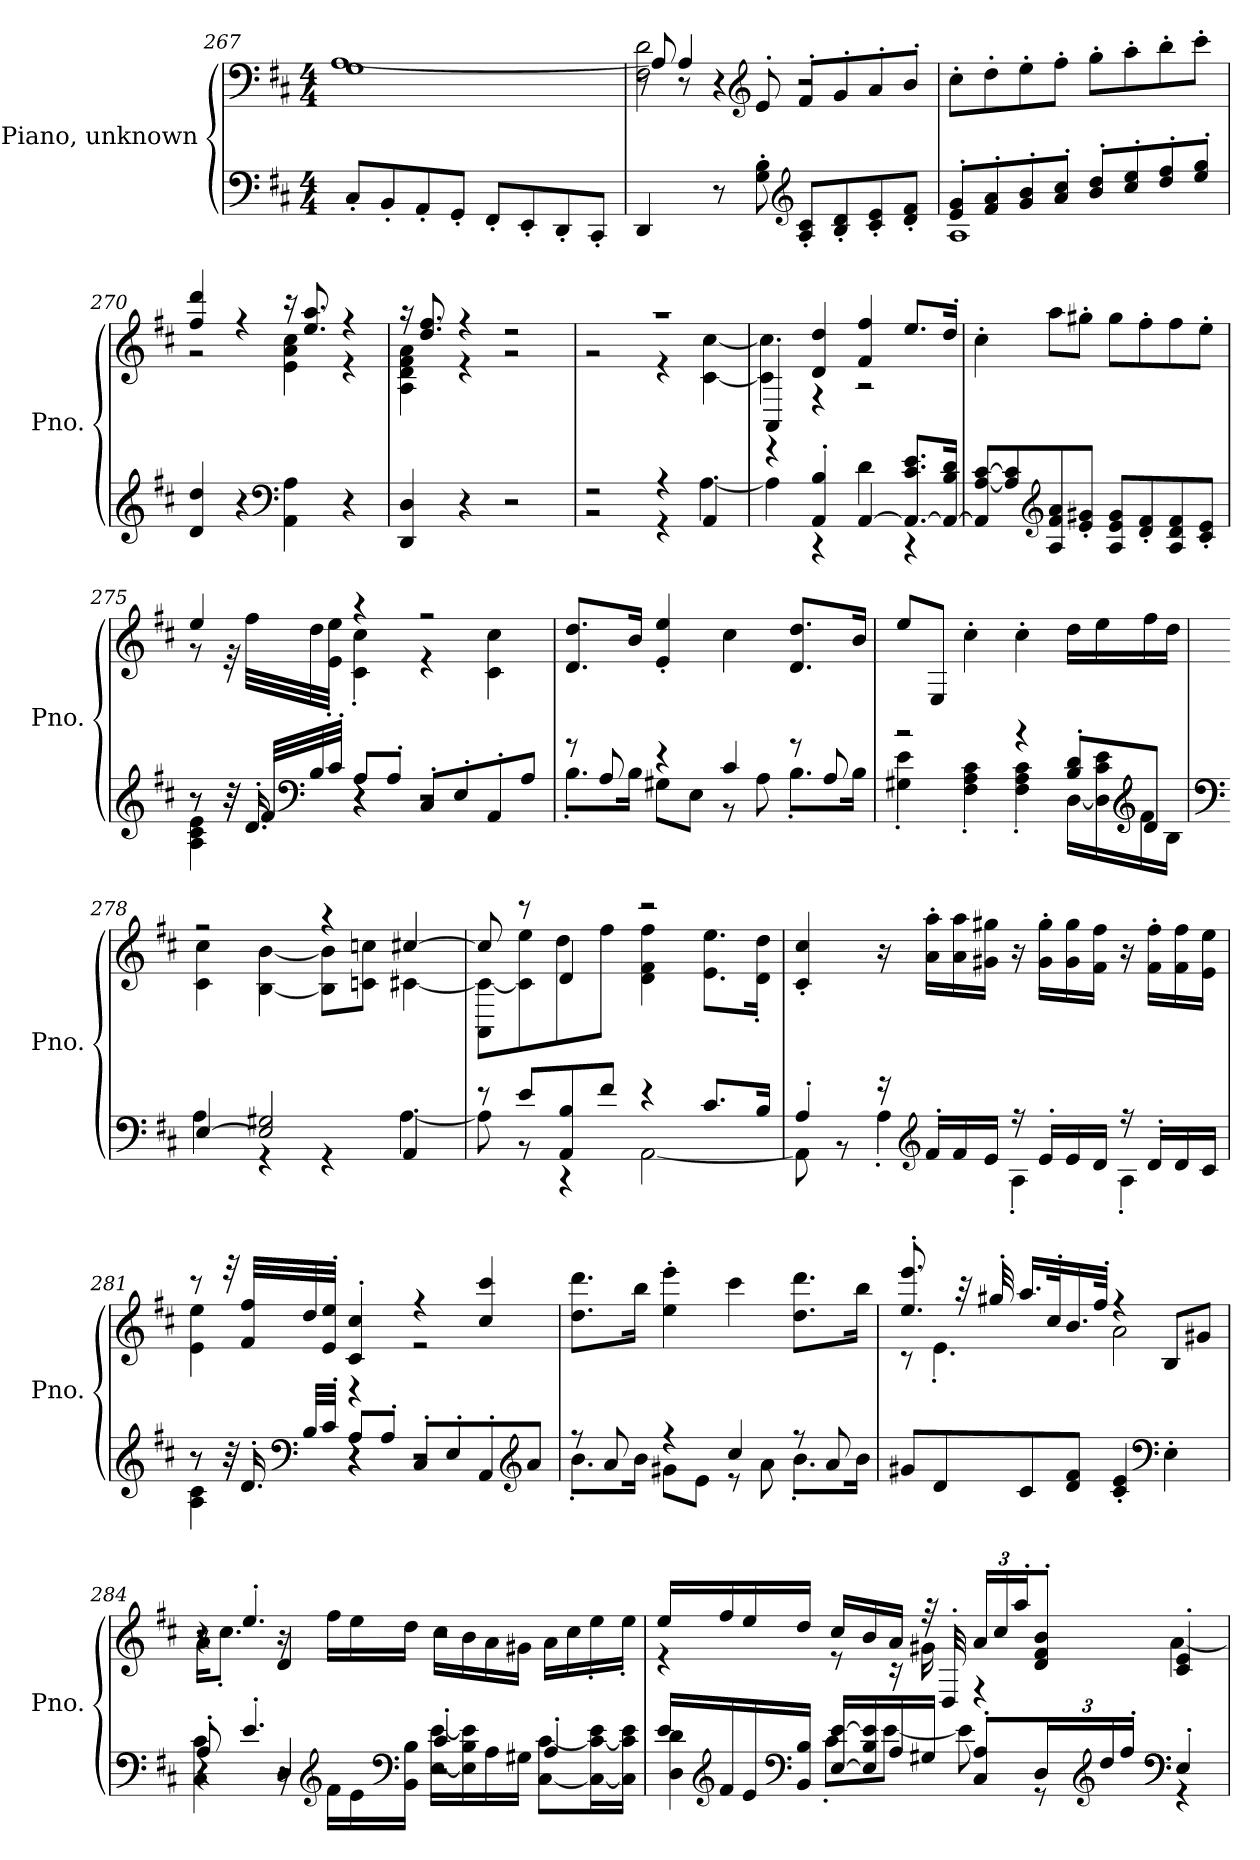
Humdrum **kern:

**kern	**kern
*part1	*part1
*staff2	*staff1
*I"Piano, unknown	*
*I'Pno.	*
*clefF4	*clefF4
*k[f#c#]	*k[f#c#]
*M4/4	*M4/4
=267	=267
*	*^
8C#'/L	1G	[1A
8BB'/	.	.
8AA'/	.	.
8GG'/J	.	.
8FF#'/L	.	.
8EE'/	.	.
8DD'/	.	.
8CC#'/J	.	.
=268	=268	=268
*	*	*^
4DD/	8r	2F#\ 2d\	8A/]
.	4A/	.	8r
8r	.	.	4r
*	*clefG2	*	*
8G\' 8B\'	8e'/	.	.
*clefG2	*	*	*
8A/' 8c#/'L	8f#'/L	2r	2r
8B/' 8d/'	8g'/	.	.
8c#/' 8e/'	8a'/	.	.
8d/' 8f#/'J	8b'/J	.	.
*	*v	*v	*v
=269	=269
*^	*
8e/' 8g/'L	1A	8cc#'\L
8f#/' 8a/'	.	8dd'\
8g/' 8b/'	.	8ee'\
8a/' 8cc#/'J	.	8ff#'\J
8b/' 8dd/'L	.	8gg'\L
8cc#/' 8ee/'	.	8aa'\
8dd/' 8ff#/'	.	8bb'\
8ee/' 8gg/'J	.	8ccc#'\J
*v	*v	*
!!LO:PB:g=z
=270	=270
*	*^
4d/ 4dd/	4ff#/ 4ddd/	2r
4r	4r	.
*clefF4	*	*
4AA\ 4A\	16r	4e\ 4a\ 4cc#\
.	8.ee/ 8.aa/	.
4r	4r	4r
=271	=271	=271
4DD/ 4D/	16r	4A\ 4d\ 4f#\ 4a\
.	8.dd/ 8.ff#/	.
4r	4r	4r
2r	2r	2r
=272	=272	=272
*^	*	*
2r	2r	1r	2r
4r	4r	.	4r
4AA'/	[4A\	.	[4c#\ [4cc#\
=273	=273	=273	=273
4r	4A\]	4AA'/	4c#\] 4cc#\]
4AA/' 4B/'	4r	4d/ 4dd/	4r
[4AA/	4d\	4f#/ 4ff#/	2r
8.AA/_ 8.c#/ 8.e/L	4r	8.ee/L	.
16AA/_ 16B/ 16d/Jk	.	16dd'/Jk	.
*v	*v	*	*
*	*v	*v
=274	=274
8AA/] [8A/ [8c#/L	4cc#'\
8A/] 8c#/]	.
*clefG2	*
8A/ 8f#/ 8a/	8aa\L
8e/' 8g#X/'J	8gg#X'\J
8A/ 8e/ 8g#/L	8gg#\L
8d/' 8f#/'	8ff#'\
8A/ 8d/ 8f#/	8ff#\
8c#/' 8e/'J	8ee'\J
!!LO:LB:g=z
=275	=275
*^	*^
*	*^	*	*
8r	4A\ 4c#\ 4e\	8r	4ee/	8r
32r	.	32r	.	32r
16.d'/	.	32f#/LLL	.	32ff#\LLL
*clefF4	*	*	*	*
.	.	32B/	.	32dd\
.	.	32c#'/JJJ	.	32e\' 32ee\'JJJ
4r	4r	8A/L	4r	4c#\' 4cc#\'
.	.	8A'/J	.	.
2r	2r	8C#'/L	2r	4r
.	.	8E'/	.	.
.	.	8AA'/	.	4c#\ 4cc#\
.	.	8A/J	.	.
*	*v	*v	*	*
*	*	*v	*v
=276	=276	=276
8r	8.B'\L	8.d/ 8.dd/L
8A/	.	.
.	16B\Jk	16b/Jk
4r	8G#X\L	4e/' 4ee/'
.	8E\J	.
4c#/	8r	4cc#\
.	8A\	.
8r	8.B'\L	8.d/ 8.dd/L
8A/	.	.
.	16B\Jk	16b/Jk
=277	=277	=277
2r	4G#X\' 4e\'	8ee/L
.	.	8E/J
.	4F#\' 4A\' 4c#\'	4cc#'\
4r	4F#\' 4A\' 4c#\'	4cc#'\
8B/' 8d/'L	[16D\LL	16dd\LL
.	16D\] 16c#\ 16e\	16ee\
*clefG2	*	*
8d/J	16f#\	16ff#\
.	16B\JJ	16dd\JJ
!!LO:LB:g=z
=278	=278	=278
*clefF4	*	*
*	*	*^
[4E/	4A\	2r	4c#\ 4cc#\
2E/] 2G#X/	4r	.	[4B\ [4b\
.	4r	4r	8B\] 8b\]L
.	.	.	8cn\ 8ccn\J
4AA'/	[4A\	[4cc#X/	[4c#X\
=279	=279	=279	=279
8r	8A\]	8cc#/]	8AA\ 8c#\_L
8e/L	8r	8r	8c#\] 8ee\
8AA/ 8B/	4r	4d/	8dd\
8f#/J	.	.	8ff#\J
4r	[2AA\	2r	4d\ 4f#\ 4ff#\
8.c#/L	.	.	8.e\ 8.ee\L
16B/Jk	.	.	16d\' 16dd\'Jk
*	*	*v	*v
=280	=280	=280
4A'/	8AA\]	4c#/' 4cc#/'
.	8r	.
16r	4A'\	16r
*clefG2	*	*
16f#'/LL	.	16a\' 16aa\'LL
16f#/	.	16a\ 16aa\
16e/JJ	.	16g#X\ 16gg#X\JJ
16r	4A'\	16r
16e'/LL	.	16g#\' 16gg#\'LL
16e/	.	16g#\ 16gg#\
16d/JJ	.	16f#\ 16ff#\JJ
16r	4A'\	16r
16d'/LL	.	16f#\' 16ff#\'LL
16d/	.	16f#\ 16ff#\
16c#/JJ	.	16e\ 16ee\JJ
!!LO:LB:g=z
=281	=281	=281
*	*^	*^
8r	4A\ 4c#\	8r	8r	4e\ 4ee\
32r	.	16r	32r	.
16.d'/	.	.	32f#/ 32ff#/LLL	.
*clefF4	*	*	*	*
.	.	32B/LLL	32dd/	.
.	.	32c#'/JJJ	32e/' 32ee/'JJJ	.
4r	4r	8A/L	4c#/' 4cc#/'	4r
.	.	8A'/J	.	.
2r	2r	8C#'/L	4r	2r
.	.	8E'/	.	.
.	.	8AA'/	4cc#/ 4ccc#/	.
*clefG2	*	*	*	*
.	.	8a/J	.	.
*	*v	*v	*	*
*	*	*v	*v
=282	=282	=282
8r	8.b'\L	8.dd\ 8.ddd\L
8a/	.	.
.	16b\Jk	16bb\Jk
4r	8g#X\L	4ee\' 4eee\'
.	8e\J	.
4cc#/	8r	4ccc#\
.	8a\	.
8r	8.b'\L	8.dd\ 8.ddd\L
8a/	.	.
.	16b\Jk	16bb\Jk
*v	*v	*
!!LO:LB:g=z
=283	=283
*	*^
8g#X/L	8.ee/' 8.eee/'	8r
8d/	.	4.e'\
.	32r	.
.	32gg#X'/	.
8c#/	16.aa/LL	.
.	32cc#'/K	.
8d/ 8f#/J	16.b/	.
.	32ff#'/JJk	.
4c#/' 4e/'	4r	2a\
*clefF4	*	*
4E'\	8B/L	.
.	8g#X/J	.
=284	=284	=284
*^	*	*^
*	*^	*	*	*
8A'/	4C#\ 4c#\	4r	8r	16a\KL	4r
.	.	.	.	8.cc#'\J	.
4.e'/	.	.	4.ee'/	.	.
.	16r	4D/	.	16r	4d/
*clefG2	*	*	*	*	*
.	16f#\LL	.	.	16ff#\LL	.
.	16e\	.	.	16ee\	.
*clefF4	*	*	*	*	*
.	16BB\ 16B\JJ	.	.	16dd\JJ	.
4c#'/	[16E\ [16e\LL	2r	2r	16cc#\LL	2r
.	16E\] 16B\ 16e\]	.	.	16b\	.
.	16A\	.	.	16a\	.
.	16G#X\JJ	.	.	16g#X\JJ	.
4A'/	[8C#\ [8c#\L	.	.	16a\LL	.
.	.	.	.	16cc#\	.
.	16C#\_ 16c#\_ 16e\L	.	.	16ee'\	.
.	16C#\] 16c#\] 16e\JJ	.	.	16ee'\JJ	.
*	*v	*v	*	*	*
*	*	*	*v	*v
!!LO:LB:g=z
=285	=285	=285	=285
16e/LL	4D\ 4d\	16ee/LL	4r
*clefG2	*	*	*
16f#/	.	16ff#/	.
16e/	.	16ee/	.
*clefF4	*	*	*
16BB/ 16B/JJ	.	16dd/JJ	.
[16E/ [16e/LL	8c#'\L	16cc#/LL	8r
16E/] 16B/ 16e/]	.	16b/	.
16A/	[8e\J	16a/JJ	16r
16G#X/JJ	.	32r	16g#X\
.	.	32D'/	.
*	*	*Xbrackettup	*
8C#/' 8A/'L	8e\]	24a/LL	4r
.	.	24cc#/	.
.	.	24aa'/J	.
*Xbrackettup	*	*	*
24D/L	8r	8d/' 8f#/' 8b/'J	.
*clefG2	*	*	*
24dd/	.	.	.
24ff#'/JJ	.	.	.
*clefF4	*	*	*
4E'/	4r	4c#/' 4e/'	[4a\
*v	*v	*	*
*	*v	*v
=	=
*-	*-
